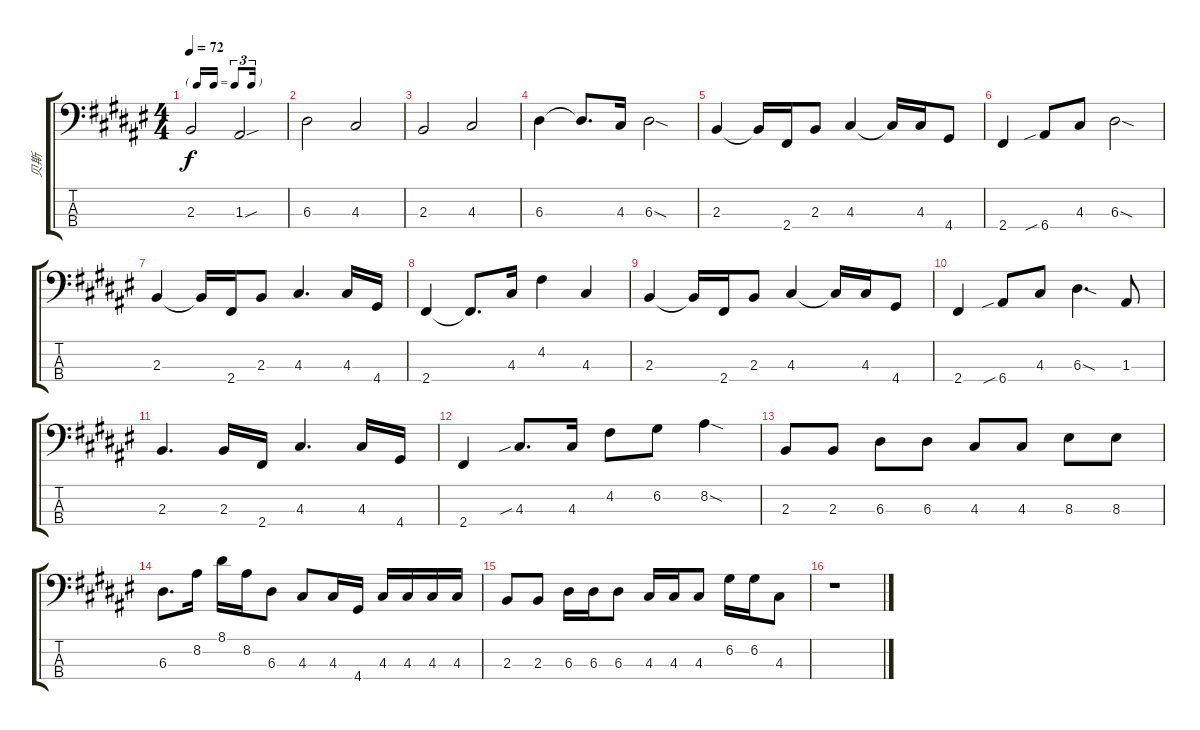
\track ("贝斯" "贝斯") {instrument electricbassfinger}
\staff {score tabs}
\tuning (G2 D2 A1 E1) {hide}
\ts (4 4)
\tf triplet16th
\tempo 72
\clef f4
\ks f#
2.3.2{dy f} 1.3{sou}.2 |
6.3.2 4.3.2 |
2.3.2 4.3.2 |
6.3.4 6.3{t}.8{d} 4.3.16 6.3{sod}.2 |
2.3.4 2.3{t}.16 2.4.16 2.3.8 4.3.4 4.3{t}.16 4.3.16 4.4.8 |
2.4.4 6.4{sib}.8 4.3.8 6.3{sod}.2 |
2.3.4 2.3{t}.16 2.4.16 2.3.8 4.3.4{d} 4.3.16 4.4.16 |
2.4.4 2.4{t}.8{d} 4.3.16 4.2.4 4.3.4 |
2.3.4 2.3{t}.16 2.4.16 2.3.8 4.3.4 4.3{t}.16 4.3.16 4.4.8 |
2.4.4 6.4{sib}.8 4.3.8 6.3{sod}.4{d} 1.3.8 |
2.3.4{d} 2.3.16 2.4.16 4.3.4{d} 4.3.16 4.4.16 |
2.4.4 4.3{sib}.8{d} 4.3.16 4.2.8 6.2.8 8.2{sod}.4 |
2.3.8 2.3.8 6.3.8 6.3.8 4.3.8 4.3.8 8.3.8 8.3.8 |
6.3.8{d} 8.2.16 8.1.16 8.2.16 6.3.8 4.3.8 4.3.16 4.4.16 4.3.16 4.3.16 4.3.16 4.3.16 |
2.3.8 2.3.8 6.3.16 6.3.16 6.3.8 4.3.16 4.3.16 4.3.8 6.2.16 6.2.16 4.3.8 |
r.1
